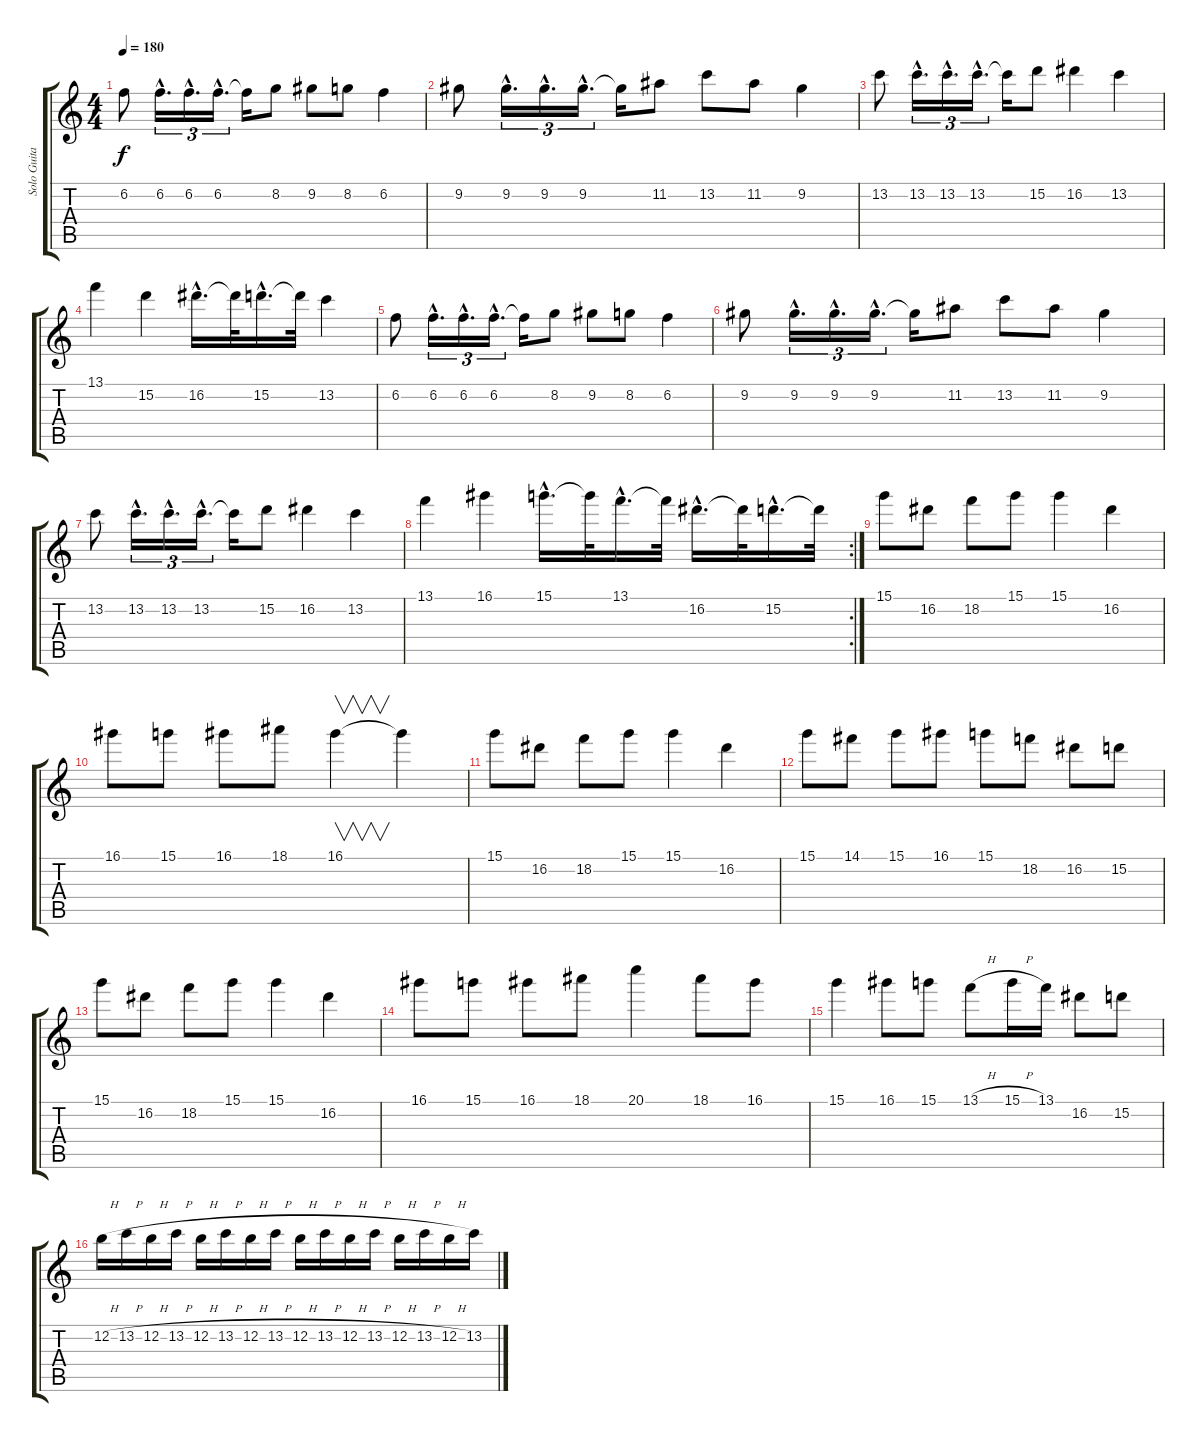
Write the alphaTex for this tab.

\track ("Solo Guitar" "Solo Guita") {instrument distortionguitar}
\staff {score tabs}
\tuning (E4 B3 G3 D3 A2 E2) {hide}
\ts (4 4)
\tempo 180
\clef g2
\ks c
6.2.8{dy f instrument distortionguitar} 6.2{hac}.16{d tu (3 2)} 6.2{hac}.16{d tu (3 2)} 6.2{hac}.16{d tu (3 2)} 6.2{t}.16 8.2.8 9.2.8 8.2.8 6.2.4 |
9.2.8 9.2{hac}.16{d tu (3 2)} 9.2{hac}.16{d tu (3 2)} 9.2{hac}.16{d tu (3 2)} 9.2{t}.16 11.2.8 13.2.8 11.2.8 9.2.4 |
13.2.8 13.2{hac}.16{d tu (3 2)} 13.2{hac}.16{d tu (3 2)} 13.2{hac}.16{d tu (3 2)} 13.2{t}.16 15.2.8 16.2.4 13.2.4 |
13.1.4 15.2.4 16.2{hac}.16{d} 16.2{t}.32 15.2{hac}.16{d} 15.2{t}.32 13.2.4 |
6.2.8 6.2{hac}.16{d tu (3 2)} 6.2{hac}.16{d tu (3 2)} 6.2{hac}.16{d tu (3 2)} 6.2{t}.16 8.2.8 9.2.8 8.2.8 6.2.4 |
9.2.8 9.2{hac}.16{d tu (3 2)} 9.2{hac}.16{d tu (3 2)} 9.2{hac}.16{d tu (3 2)} 9.2{t}.16 11.2.8 13.2.8 11.2.8 9.2.4 |
13.2.8 13.2{hac}.16{d tu (3 2)} 13.2{hac}.16{d tu (3 2)} 13.2{hac}.16{d tu (3 2)} 13.2{t}.16 15.2.8 16.2.4 13.2.4 |
\rc 2
13.1.4 16.1.4 15.1{hac}.16{d} 15.1{t}.32 13.1{hac}.16{d} 13.1{t}.32 16.2{hac}.16{d} 16.2{t}.32 15.2{hac}.16{d} 15.2{t}.32 |
15.1.8 16.2.8 18.2.8 15.1.8 15.1.4 16.2.4 |
16.1.8 15.1.8 16.1.8 18.1.8 16.1.4{v} 16.1{t}.4 |
15.1.8 16.2.8 18.2.8 15.1.8 15.1.4 16.2.4 |
15.1.8 14.1.8 15.1.8 16.1.8 15.1.8 18.2.8 16.2.8 15.2.8 |
15.1.8 16.2.8 18.2.8 15.1.8 15.1.4 16.2.4 |
16.1.8 15.1.8 16.1.8 18.1.8 20.1.4 18.1.8 16.1.8 |
15.1.4 16.1.8 15.1.8 13.1{h}.8 15.1{h}.16 13.1.16 16.2.8 15.2.8 |
12.2{h}.16 13.2{h}.16 12.2{h}.16 13.2{h}.16 12.2{h}.16 13.2{h}.16 12.2{h}.16 13.2{h}.16 12.2{h}.16 13.2{h}.16 12.2{h}.16 13.2{h}.16 12.2{h}.16 13.2{h}.16 12.2{h}.16 13.2.16
